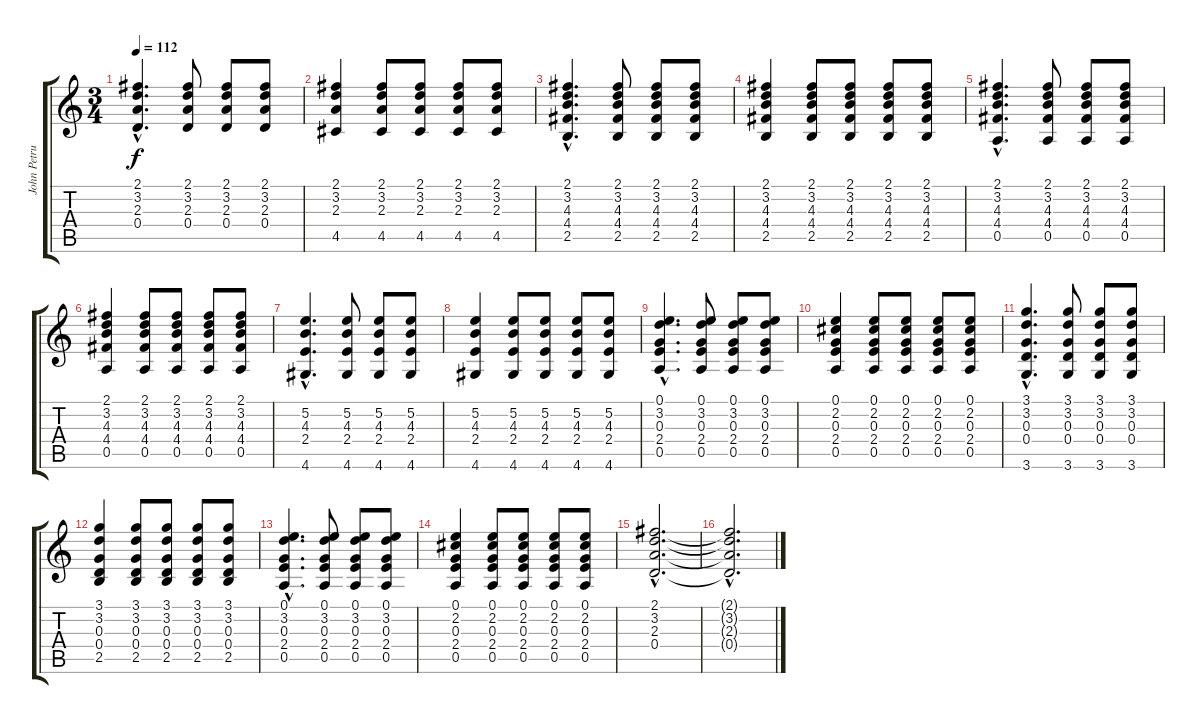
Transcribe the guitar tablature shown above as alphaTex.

\track ("John Petrucci - 6 Strings Guitar" "John Petru") {instrument distortionguitar}
\staff {score tabs}
\tuning (E4 B3 G3 D3 A2 E2) {hide}
\ts (3 4)
\tempo 112
\clef g2
\ks c
(2.1{hac} 3.2{hac} 2.3{hac} 0.4{hac}).4{d dy f} (2.1 3.2 2.3 0.4).8 (2.1 3.2 2.3 0.4).8 (2.1 3.2 2.3 0.4).8 |
(2.1 3.2 2.3 4.5).4 (2.1 3.2 2.3 4.5).8 (2.1 3.2 2.3 4.5).8 (2.1 3.2 2.3 4.5).8 (2.1 3.2 2.3 4.5).8 |
(2.1{hac} 3.2{hac} 4.3{hac} 4.4{hac} 2.5{hac}).4{d} (2.1 3.2 4.3 4.4 2.5).8 (2.1 3.2 4.3 4.4 2.5).8 (2.1 3.2 4.3 4.4 2.5).8 |
(2.1 3.2 4.3 4.4 2.5).4 (2.1 3.2 4.3 4.4 2.5).8 (2.1 3.2 4.3 4.4 2.5).8 (2.1 3.2 4.3 4.4 2.5).8 (2.1 3.2 4.3 4.4 2.5).8 |
(2.1{hac} 3.2{hac} 4.3{hac} 4.4{hac} 0.5{hac}).4{d} (2.1 3.2 4.3 4.4 0.5).8 (2.1 3.2 4.3 4.4 0.5).8 (2.1 3.2 4.3 4.4 0.5).8 |
(2.1 3.2 4.3 4.4 0.5).4 (2.1 3.2 4.3 4.4 0.5).8 (2.1 3.2 4.3 4.4 0.5).8 (2.1 3.2 4.3 4.4 0.5).8 (2.1 3.2 4.3 4.4 0.5).8 |
(5.2{hac} 4.3{hac} 2.4{hac} 4.6{hac}).4{d} (5.2 4.3 2.4 4.6).8 (5.2 4.3 2.4 4.6).8 (5.2 4.3 2.4 4.6).8 |
(5.2 4.3 2.4 4.6).4 (5.2 4.3 2.4 4.6).8 (5.2 4.3 2.4 4.6).8 (5.2 4.3 2.4 4.6).8 (5.2 4.3 2.4 4.6).8 |
(0.1{hac} 3.2{hac} 0.3{hac} 2.4{hac} 0.5{hac}).4{d} (0.1 3.2 0.3 2.4 0.5).8 (0.1 3.2 0.3 2.4 0.5).8 (0.1 3.2 0.3 2.4 0.5).8 |
(0.1 2.2 0.3 2.4 0.5).4 (0.1 2.2 0.3 2.4 0.5).8 (0.1 2.2 0.3 2.4 0.5).8 (0.1 2.2 0.3 2.4 0.5).8 (0.1 2.2 0.3 2.4 0.5).8 |
(3.1{hac} 3.2{hac} 0.3{hac} 0.4{hac} 3.6{hac}).4{d} (3.1 3.2 0.3 0.4 3.6).8 (3.1 3.2 0.3 0.4 3.6).8 (3.1 3.2 0.3 0.4 3.6).8 |
(3.1 3.2 0.3 0.4 2.5).4 (3.1 3.2 0.3 0.4 2.5).8 (3.1 3.2 0.3 0.4 2.5).8 (3.1 3.2 0.3 0.4 2.5).8 (3.1 3.2 0.3 0.4 2.5).8 |
(0.1{hac} 3.2{hac} 0.3{hac} 2.4{hac} 0.5{hac}).4{d} (0.1 3.2 0.3 2.4 0.5).8 (0.1 3.2 0.3 2.4 0.5).8 (0.1 3.2 0.3 2.4 0.5).8 |
(0.1 2.2 0.3 2.4 0.5).4 (0.1 2.2 0.3 2.4 0.5).8 (0.1 2.2 0.3 2.4 0.5).8 (0.1 2.2 0.3 2.4 0.5).8 (0.1 2.2 0.3 2.4 0.5).8 |
(2.1{hac} 3.2{hac} 2.3{hac} 0.4{hac}).2{d} |
(2.1{hac t} 3.2{hac t} 2.3{hac t} 0.4{hac t}).2{d}
